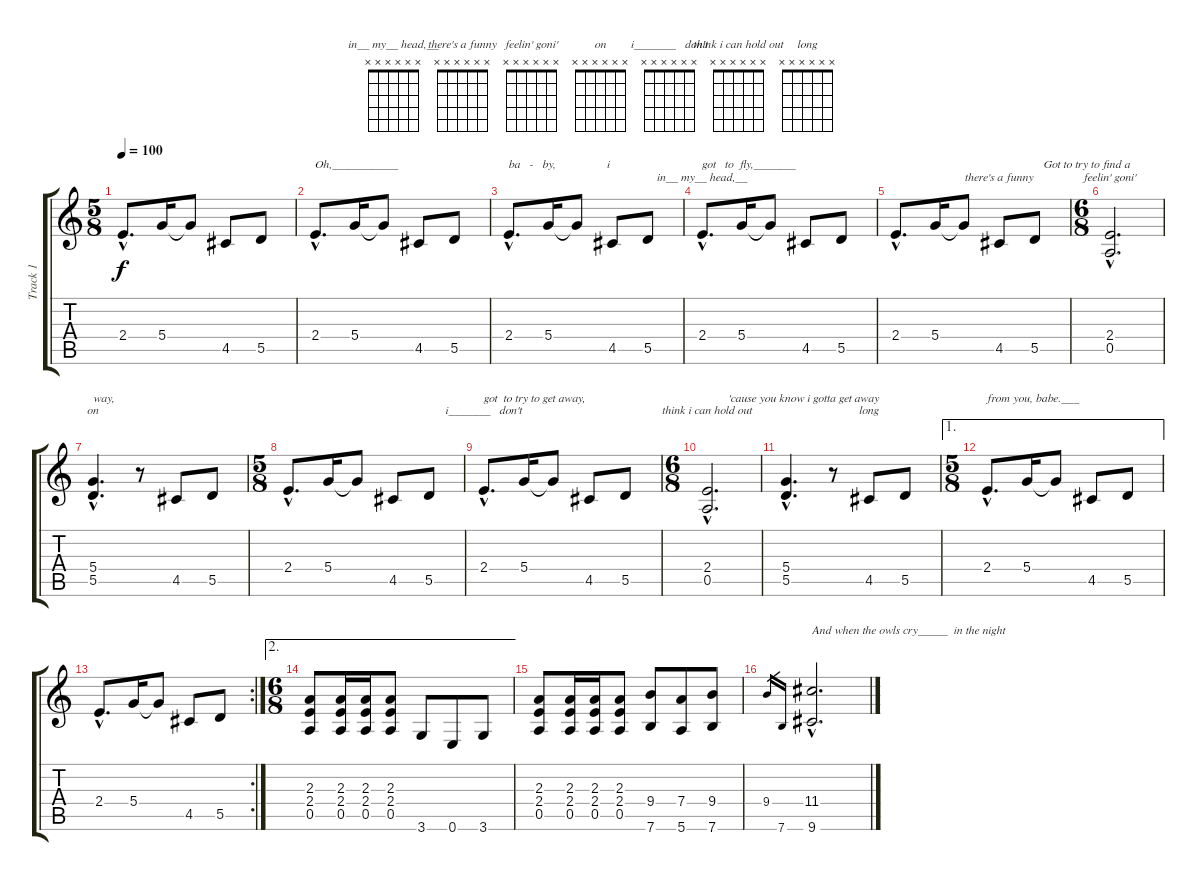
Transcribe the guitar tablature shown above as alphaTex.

\track ("Track 1" "Track 1") {instrument overdrivenguitar}
\staff {score tabs}
\tuning (E4 B3 G3 D3 A2 E2) {hide}
\chord ("in__ my__ head,__" x x x x x x) {firstfret 0}
\chord ("there's a funny " x x x x x x) {firstfret 0}
\chord ("feelin' goni'" x x x x x x) {firstfret 0}
\chord ("on" x x x x x x) {firstfret 0}
\chord ("i_______   don't" x x x x x x) {firstfret 0}
\chord ("think i can hold out" x x x x x x) {firstfret 0}
\chord ("long" x x x x x x) {firstfret 0}
\ts (5 8)
\tempo 100
\clef g2
\ks c
2.4{hac}.8{d dy f} 5.4.16 5.4{t}.8 4.5.8 5.5.8 |
2.4{hac}.8{d txt "Oh,___________"} 5.4.16 5.4{t}.8 4.5.8 5.5.8 |
2.4{hac}.8{d txt "ba   -   by,                 i"} 5.4.16 5.4{t}.8 4.5.8 5.5.8 |
2.4{hac}.8{d ch "in__ my__ head,__" txt "got   to  fly,_______"} 5.4.16 5.4{t}.8 4.5.8 5.5.8 |
2.4{hac}.8{d} 5.4.16 5.4{t}.8 4.5.8{ch "there's a funny "} 5.5.8{txt "   Got to try to find a"} |
\ts (6 8)
(2.4{hac} 0.5{hac}).2{d ch "feelin' goni'"} |
(5.4{hac} 5.5{hac}).4{d ch "on" txt "way,"} r.8 4.5.8 5.5.8 |
\ts (5 8)
2.4{hac}.8{d} 5.4.16 5.4{t}.8 4.5.8 5.5.8 |
2.4{hac}.8{d ch "i_______   don't" txt "got  to try to get away,"} 5.4.16 5.4{t}.8 4.5.8 5.5.8 |
\ts (6 8)
(2.4{hac} 0.5{hac}).2{d ch "think i can hold out" txt "       'cause you know i gotta get away"} |
(5.4{hac} 5.5{hac}).4{d} r.8 4.5.8{ch "long"} 5.5.8 |
\ae 1
\ts (5 8)
2.4{hac}.8{d txt "from you, babe.___"} 5.4.16 5.4{t}.8 4.5.8 5.5.8 |
\rc 2
2.4{hac}.8{d} 5.4.16 5.4{t}.8 4.5.8 5.5.8 |
\ae 2
\ts (6 8)
(2.3 2.4 0.5).8{instrument acousticguitarnylon} (2.3 2.4 0.5).16 (2.3 2.4 0.5).16 (2.3 2.4 0.5).8 3.6.8 0.6.8 3.6.8 |
(2.3 2.4 0.5).8 (2.3 2.4 0.5).16 (2.3 2.4 0.5).16 (2.3 2.4 0.5).8 (9.4 7.6).8 (7.4 5.6).8 (9.4 7.6).8 |
9.4.16{gr} 7.6.16{gr} (11.4{hac} 9.6{hac}).2{d txt "And when the owls cry_____  in the night"}
